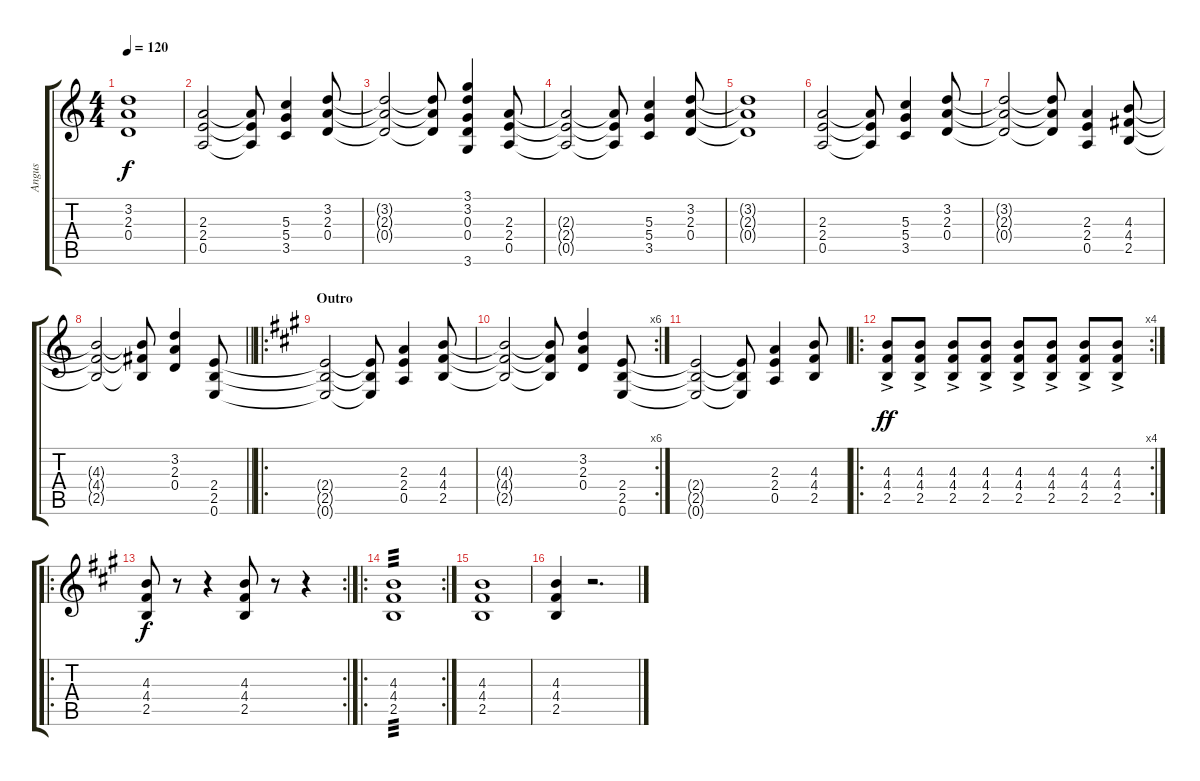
\track ("Angus" "Angus") {instrument overdrivenguitar}
\staff {score tabs}
\tuning (E4 B3 G3 D3 A2 E2) {hide}
\ts (4 4)
\tempo 120
\clef g2
\ks c
(3.2{t} 2.3{t} 0.4{t}).1{dy f} |
(2.3 2.4 0.5).2 (2.3{t} 2.4{t} 0.5{t}).8 (5.3 5.4 3.5).4 (3.2 2.3 0.4).8 |
(3.2{t} 2.3{t} 0.4{t}).2 (3.2{t} 2.3{t} 0.4{t}).8 (3.1 3.2 0.3 0.4 3.6).4 (2.3 2.4 0.5).8 |
(2.3{t} 2.4{t} 0.5{t}).2 (2.3{t} 2.4{t} 0.5{t}).8 (5.3 5.4 3.5).4 (3.2 2.3 0.4).8 |
(3.2{t} 2.3{t} 0.4{t}).1 |
(2.3 2.4 0.5).2 (2.3{t} 2.4{t} 0.5{t}).8 (5.3 5.4 3.5).4 (3.2 2.3 0.4).8 |
(3.2{t} 2.3{t} 0.4{t}).2 (3.2{t} 2.3{t} 0.4{t}).8 (2.3 2.4 0.5).4 (4.3 4.4 2.5).8 |
\barLineRight lightlight
(4.3{t} 4.4{t} 2.5{t}).2 (4.3{t} 4.4{t} 2.5{t}).8 (3.2 2.3 0.4).4 (2.4 2.5 0.6).8 |
\ro
\section ("" "Outro")
\ks a
(2.4{t} 2.5{t} 0.6{t}).2 (2.4{t} 2.5{t} 0.6{t}).8 (2.3 2.4 0.5).4 (4.3 4.4 2.5).8 |
\rc 6
(4.3{t} 4.4{t} 2.5{t}).2 (4.3{t} 4.4{t} 2.5{t}).8 (3.2 2.3 0.4).4 (2.4 2.5 0.6).8 |
(2.4{t} 2.5{t} 0.6{t}).2 (2.4{t} 2.5{t} 0.6{t}).8 (2.3 2.4 0.5).4 (4.3 4.4 2.5).8 |
\ro
\rc 4
(4.3{ac} 4.4{ac} 2.5{ac}).8{dy ff} (4.3{ac} 4.4{ac} 2.5{ac}).8 (4.3{ac} 4.4{ac} 2.5{ac}).8 (4.3{ac} 4.4{ac} 2.5{ac}).8 (4.3{ac} 4.4{ac} 2.5{ac}).8 (4.3{ac} 4.4{ac} 2.5{ac}).8 (4.3{ac} 4.4{ac} 2.5{ac}).8 (4.3{ac} 4.4{ac} 2.5{ac}).8 |
\ro
\rc 2
(4.3 4.4 2.5).8{dy f} r.8 r.4 (4.3 4.4 2.5).8 r.8 r.4 |
\ro
\rc 2
(4.3 4.4 2.5).1{tp 3} |
(4.3 4.4 2.5).1 |
(4.3 4.4 2.5).4 r.2{d}
